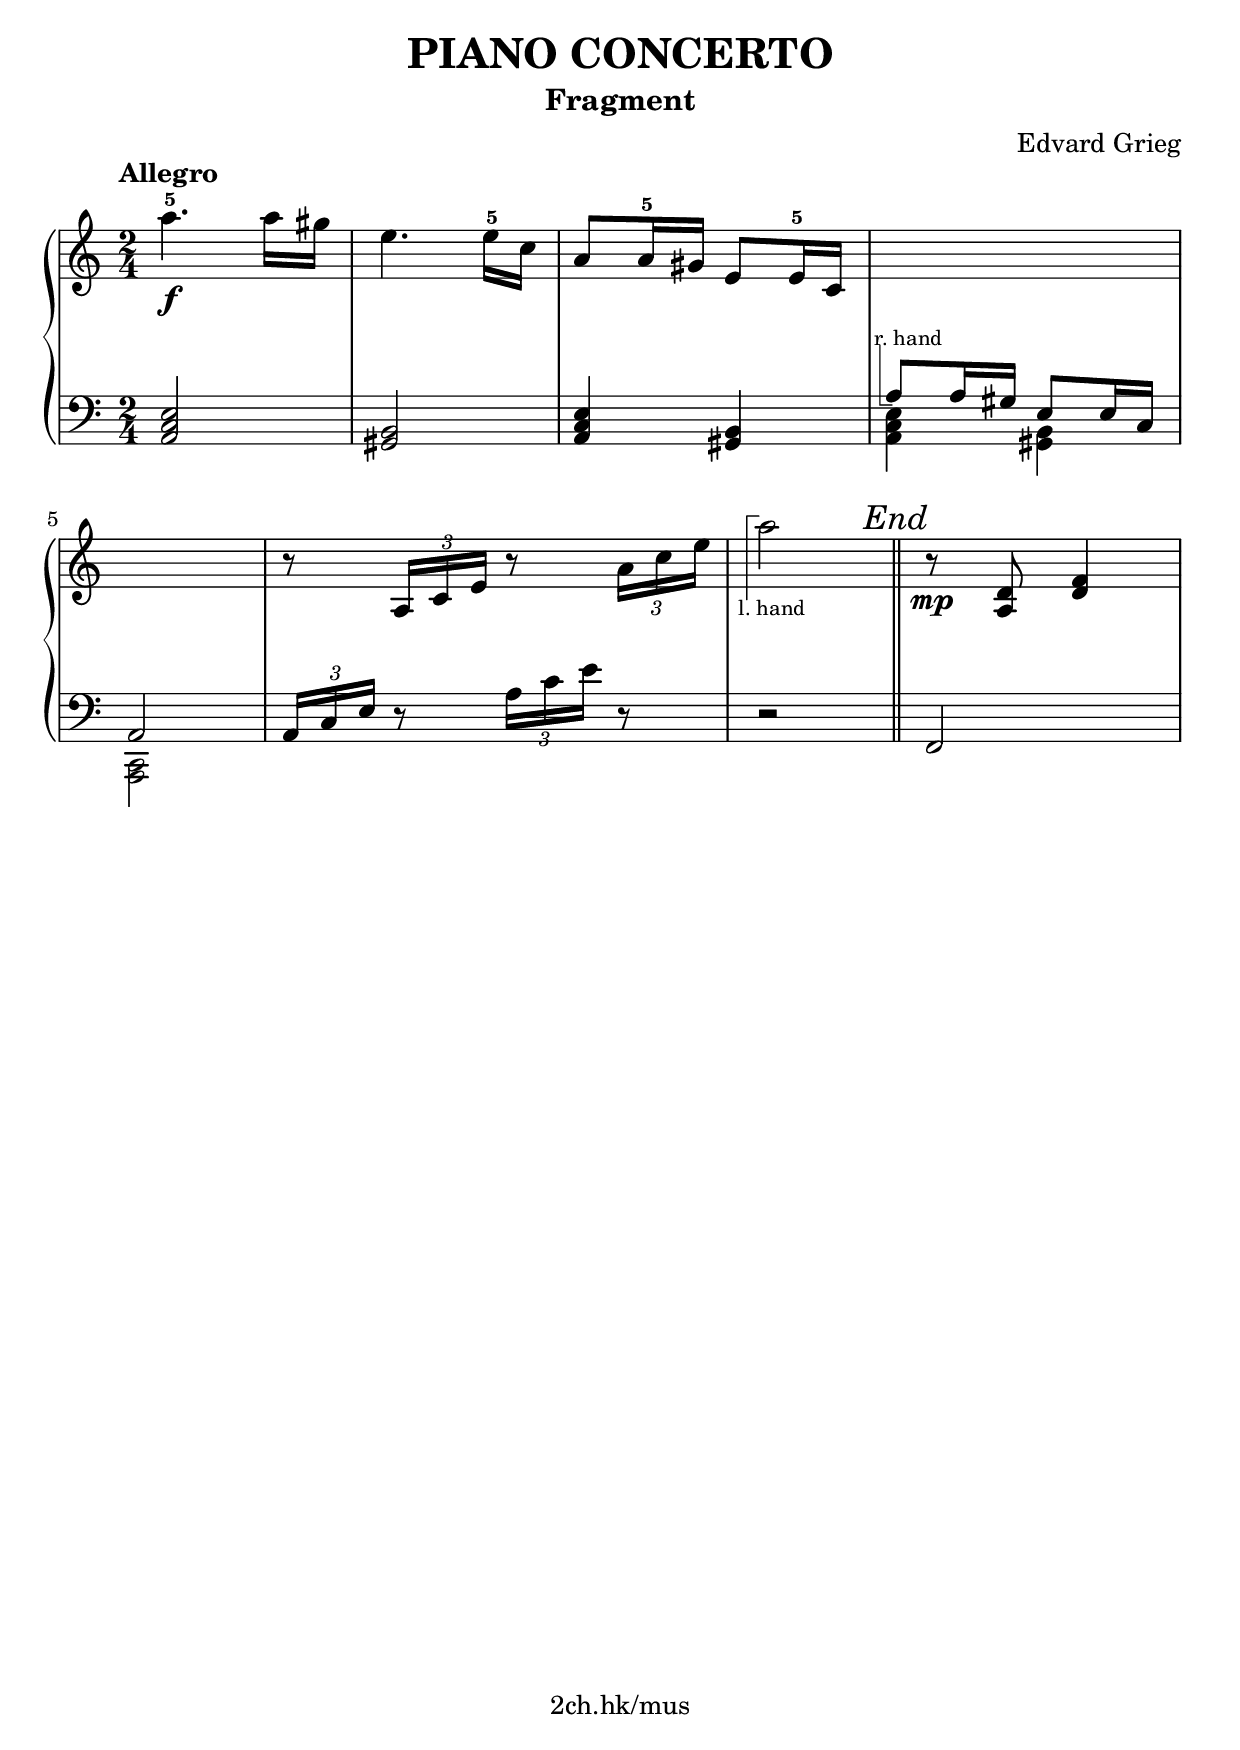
\version "2.19.80"

\header {
  title = "PIANO CONCERTO"
  subtitle = "Fragment"
  composer = "Edvard Grieg"
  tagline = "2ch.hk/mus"
}

% #(set! paper-alist (cons '("custom" . (cons (* 176 mm) (* 211 mm))) paper-alist))
\paper {
  #(set-paper-size "a4")
  system-system-spacing.basic-distance = #12
  indent = 0\cm
}

#(set-global-staff-size 23)

\new GrandStaff \with {
  \override StaffGrouper.staff-staff-spacing.padding = #0
  \override StaffGrouper.staff-staff-spacing.basic-distance = #9
} <<
\time 2/4
\new Staff = "up" \relative c''' {

  \tempo "Allegro"
  a4.-5\f a16 gis
  e4. e16-5 c
  a8 a16-5 gis e8 e16-5 c
  \new Voice {
    \change Staff = "down"
    \voiceOne
    \once \override TextScript.extra-offset = #'(-1 . -4.3)
    a8^\markup { \combine \path #0.1 #'((moveto 0.5 0) (lineto 0.5 -5) (lineto 1.5 -5)) \tiny "r. hand" } a16 gis e8 e16 c
  }

  \break

  \new Voice {
    \change Staff = "down"
    \voiceOne
    a2
  }
  r8 \tuplet 3/2 { a'16 c e } r8 \tuplet 3/2 { a16 c e }

  \new Voice {
    \change Staff = "down"
    r2
  }

  \bar "||"

  r8\mp <a,, d> <d f>4
}

\new Staff = "down" \relative c {
\clef bass

  <a c e>2
  <gis b>
  <a c e>4 <gis b>
  \new Voice {
    \voiceTwo
    <a c e>4 <gis b>
  }

  \break

  \new Voice {
    \voiceTwo
    <c, a>2
  }
  \tuplet 3/2 { a'16 c e } r8 \tuplet 3/2 { a16 c e } r8
  \new Voice {
    \change Staff = "up"
    \voiceTwo
    \once \override TextScript.extra-offset = #'(-1.7 . 6.5)
    a'2_\markup { \combine \path #0.1 #'((moveto 0.7 1.3) (lineto 0.7 8.3) (lineto 1.7 8.3)) \tiny "l. hand" }

    % FIXME
    % \override RehearsalMark.direction = #DOWN
    \mark \markup { \italic "End" }
  }

  % TODO
  % \override DynamicLineSpanner.staff-padding = #4

  \bar "||"

  f,,,
}
>>
